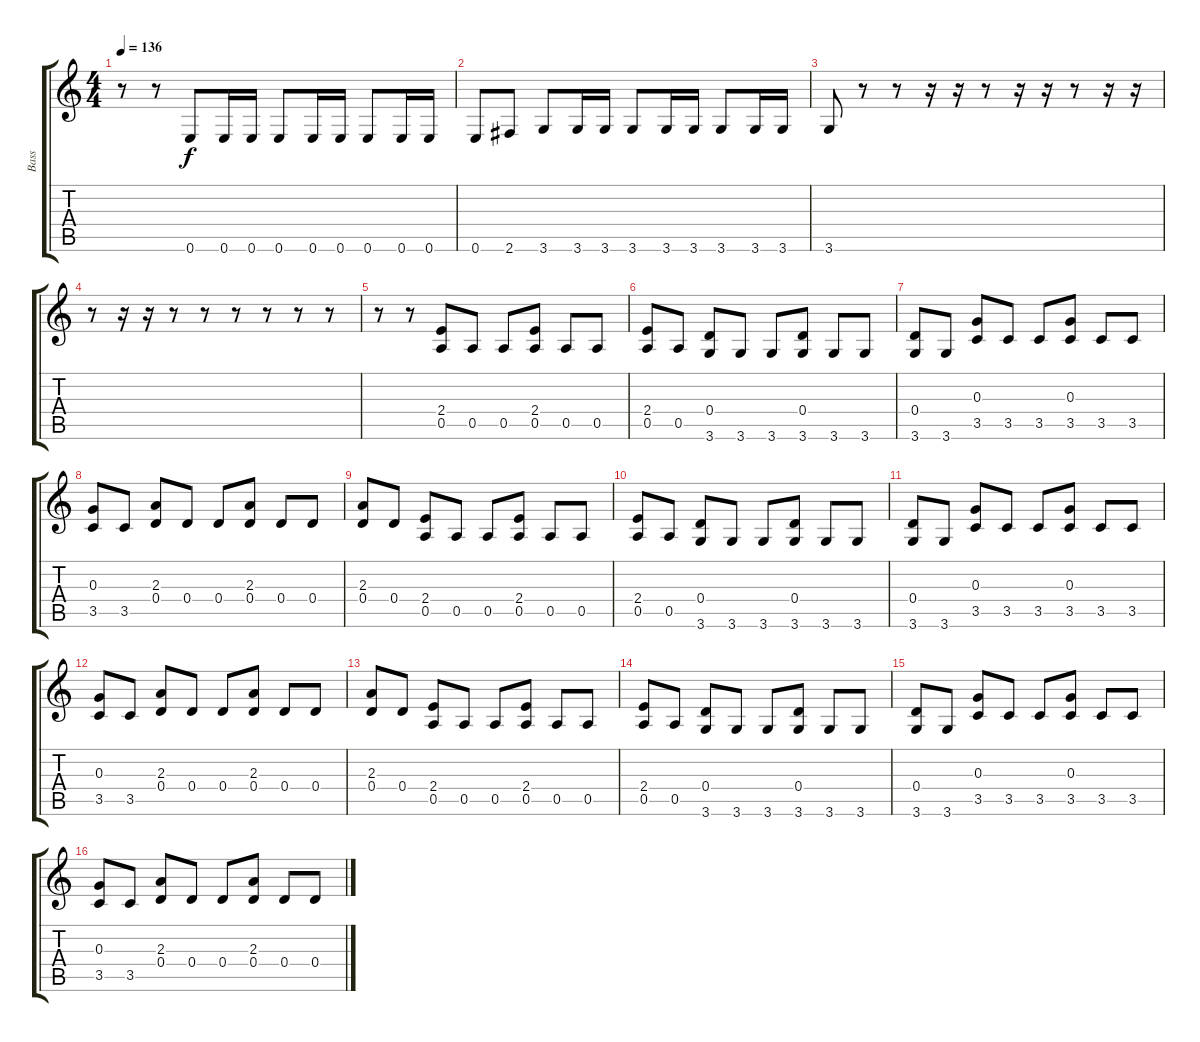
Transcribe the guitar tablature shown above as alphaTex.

\track ("Bass" "Bass") {instrument electricbassfinger}
\staff {score tabs}
\tuning (E4 B3 G3 D3 A2 E2) {hide}
\ts (4 4)
\tempo 136
\clef g2
\ks c
r.8{dy f} r.8 0.6.8 0.6.16 0.6.16 0.6.8 0.6.16 0.6.16 0.6.8 0.6.16 0.6.16 |
0.6.8 2.6.8 3.6.8 3.6.16 3.6.16 3.6.8 3.6.16 3.6.16 3.6.8 3.6.16 3.6.16 |
3.6.8 r.8 r.8 r.16 r.16 r.8 r.16 r.16 r.8 r.16 r.16 |
r.8 r.16 r.16 r.8 r.8 r.8 r.8 r.8 r.8 |
r.8 r.8 (2.4 0.5).8 0.5.8 0.5.8 (2.4 0.5).8 0.5.8 0.5.8 |
(2.4 0.5).8 0.5.8 (0.4 3.6).8 3.6.8 3.6.8 (0.4 3.6).8 3.6.8 3.6.8 |
(0.4 3.6).8 3.6.8 (0.3 3.5).8 3.5.8 3.5.8 (0.3 3.5).8 3.5.8 3.5.8 |
(0.3 3.5).8 3.5.8 (2.3 0.4).8 0.4.8 0.4.8 (2.3 0.4).8 0.4.8 0.4.8 |
(2.3 0.4).8 0.4.8 (2.4 0.5).8 0.5.8 0.5.8 (2.4 0.5).8 0.5.8 0.5.8 |
(2.4 0.5).8 0.5.8 (0.4 3.6).8 3.6.8 3.6.8 (0.4 3.6).8 3.6.8 3.6.8 |
(0.4 3.6).8 3.6.8 (0.3 3.5).8 3.5.8 3.5.8 (0.3 3.5).8 3.5.8 3.5.8 |
(0.3 3.5).8 3.5.8 (2.3 0.4).8 0.4.8 0.4.8 (2.3 0.4).8 0.4.8 0.4.8 |
(2.3 0.4).8 0.4.8 (2.4 0.5).8 0.5.8 0.5.8 (2.4 0.5).8 0.5.8 0.5.8 |
(2.4 0.5).8 0.5.8 (0.4 3.6).8 3.6.8 3.6.8 (0.4 3.6).8 3.6.8 3.6.8 |
(0.4 3.6).8 3.6.8 (0.3 3.5).8 3.5.8 3.5.8 (0.3 3.5).8 3.5.8 3.5.8 |
(0.3 3.5).8 3.5.8 (2.3 0.4).8 0.4.8 0.4.8 (2.3 0.4).8 0.4.8 0.4.8
